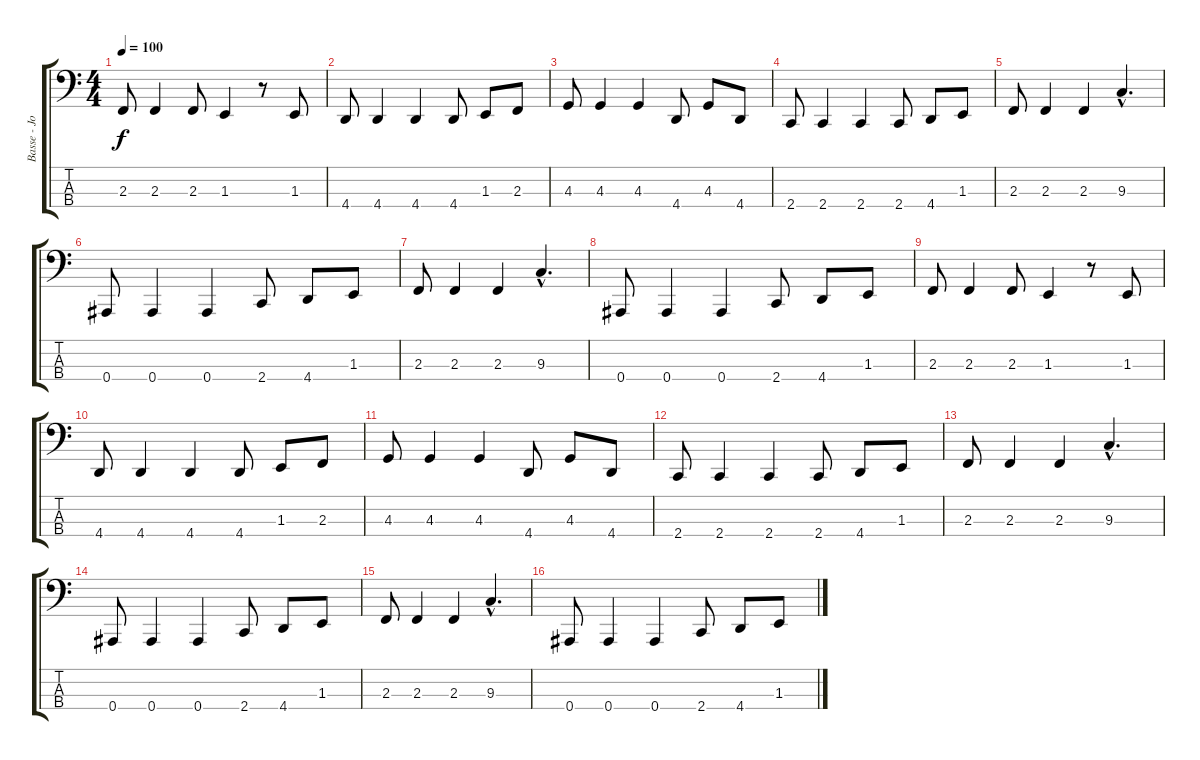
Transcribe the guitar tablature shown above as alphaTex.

\track ("Basse - John Cale" "Basse - Jo") {instrument electricbasspick}
\staff {score tabs}
\tuning (G2 D2 Eb1 Bb0) {hide}
\ts (4 4)
\tempo 100
\clef f4
\ks c
2.3.8{dy f} 2.3.4 2.3.8 1.3.4 r.8 1.3.8 |
4.4.8 4.4.4 4.4.4 4.4.8 1.3.8 2.3.8 |
4.3.8 4.3.4 4.3.4 4.4.8 4.3.8 4.4.8 |
2.4.8 2.4.4 2.4.4 2.4.8 4.4.8 1.3.8 |
2.3.8 2.3.4 2.3.4 9.3{hac}.4{d} |
0.4.8 0.4.4 0.4.4 2.4.8 4.4.8 1.3.8 |
2.3.8 2.3.4 2.3.4 9.3{hac}.4{d} |
0.4.8 0.4.4 0.4.4 2.4.8 4.4.8 1.3.8 |
2.3.8 2.3.4 2.3.8 1.3.4 r.8 1.3.8 |
4.4.8 4.4.4 4.4.4 4.4.8 1.3.8 2.3.8 |
4.3.8 4.3.4 4.3.4 4.4.8 4.3.8 4.4.8 |
2.4.8 2.4.4 2.4.4 2.4.8 4.4.8 1.3.8 |
2.3.8 2.3.4 2.3.4 9.3{hac}.4{d} |
0.4.8 0.4.4 0.4.4 2.4.8 4.4.8 1.3.8 |
2.3.8 2.3.4 2.3.4 9.3{hac}.4{d} |
0.4.8 0.4.4 0.4.4 2.4.8 4.4.8 1.3.8
